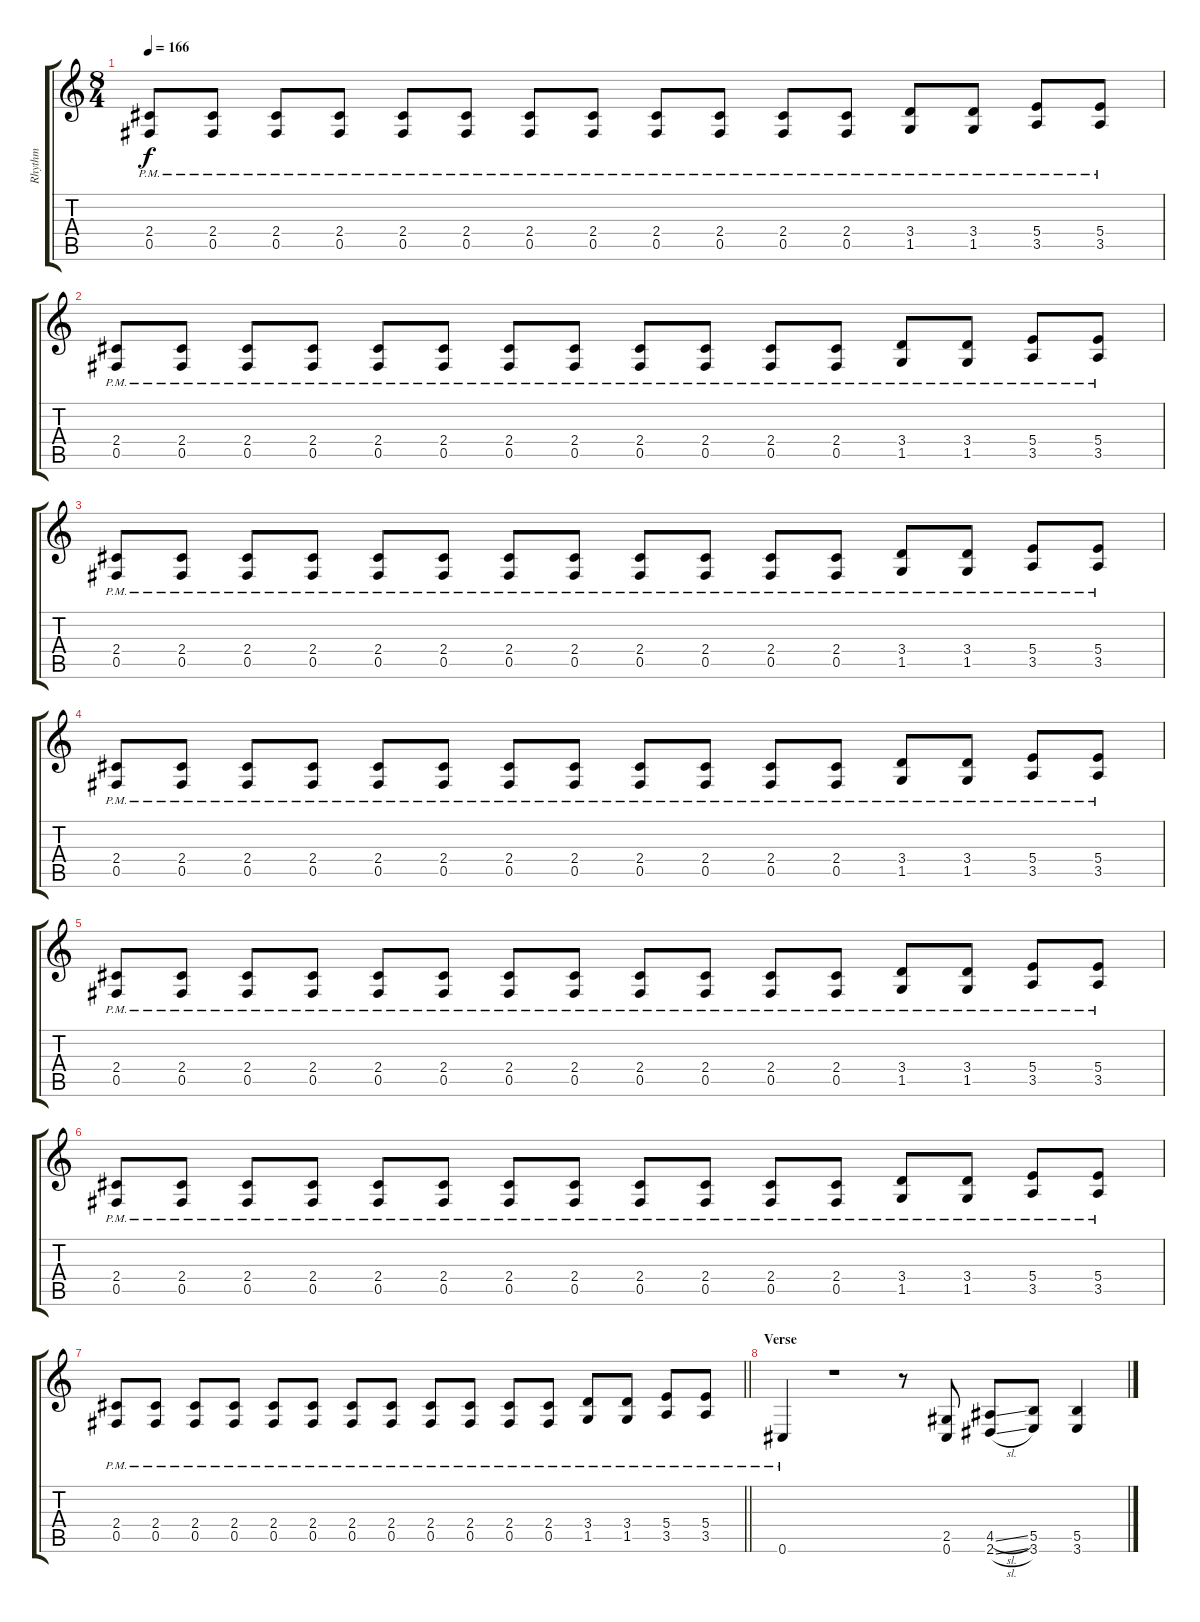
\track ("Rhythm" "Rhythm") {instrument distortionguitar}
\staff {score tabs}
\tuning (Db4 Ab3 E3 B2 Gb2 Db2) {hide}
\ts (8 4)
\tempo 166
\clef g2
\ks c
(2.4{pm} 0.5{pm}).8{dy f} (2.4{pm} 0.5{pm}).8 (2.4{pm} 0.5{pm}).8 (2.4{pm} 0.5{pm}).8 (2.4{pm} 0.5{pm}).8 (2.4{pm} 0.5{pm}).8 (2.4{pm} 0.5{pm}).8 (2.4{pm} 0.5{pm}).8 (2.4{pm} 0.5{pm}).8 (2.4{pm} 0.5{pm}).8 (2.4{pm} 0.5{pm}).8 (2.4{pm} 0.5{pm}).8 (3.4{pm} 1.5{pm}).8 (3.4{pm} 1.5{pm}).8 (5.4{pm} 3.5{pm}).8 (5.4{pm} 3.5{pm}).8 |
(2.4{pm} 0.5{pm}).8 (2.4{pm} 0.5{pm}).8 (2.4{pm} 0.5{pm}).8 (2.4{pm} 0.5{pm}).8 (2.4{pm} 0.5{pm}).8 (2.4{pm} 0.5{pm}).8 (2.4{pm} 0.5{pm}).8 (2.4{pm} 0.5{pm}).8 (2.4{pm} 0.5{pm}).8 (2.4{pm} 0.5{pm}).8 (2.4{pm} 0.5{pm}).8 (2.4{pm} 0.5{pm}).8 (3.4{pm} 1.5{pm}).8 (3.4{pm} 1.5{pm}).8 (5.4{pm} 3.5{pm}).8 (5.4{pm} 3.5{pm}).8 |
(2.4{pm} 0.5{pm}).8 (2.4{pm} 0.5{pm}).8 (2.4{pm} 0.5{pm}).8 (2.4{pm} 0.5{pm}).8 (2.4{pm} 0.5{pm}).8 (2.4{pm} 0.5{pm}).8 (2.4{pm} 0.5{pm}).8 (2.4{pm} 0.5{pm}).8 (2.4{pm} 0.5{pm}).8 (2.4{pm} 0.5{pm}).8 (2.4{pm} 0.5{pm}).8 (2.4{pm} 0.5{pm}).8 (3.4{pm} 1.5{pm}).8 (3.4{pm} 1.5{pm}).8 (5.4{pm} 3.5{pm}).8 (5.4{pm} 3.5{pm}).8 |
(2.4{pm} 0.5{pm}).8 (2.4{pm} 0.5{pm}).8 (2.4{pm} 0.5{pm}).8 (2.4{pm} 0.5{pm}).8 (2.4{pm} 0.5{pm}).8 (2.4{pm} 0.5{pm}).8 (2.4{pm} 0.5{pm}).8 (2.4{pm} 0.5{pm}).8 (2.4{pm} 0.5{pm}).8 (2.4{pm} 0.5{pm}).8 (2.4{pm} 0.5{pm}).8 (2.4{pm} 0.5{pm}).8 (3.4{pm} 1.5{pm}).8 (3.4{pm} 1.5{pm}).8 (5.4{pm} 3.5{pm}).8 (5.4{pm} 3.5{pm}).8 |
(2.4{pm} 0.5{pm}).8 (2.4{pm} 0.5{pm}).8 (2.4{pm} 0.5{pm}).8 (2.4{pm} 0.5{pm}).8 (2.4{pm} 0.5{pm}).8 (2.4{pm} 0.5{pm}).8 (2.4{pm} 0.5{pm}).8 (2.4{pm} 0.5{pm}).8 (2.4{pm} 0.5{pm}).8 (2.4{pm} 0.5{pm}).8 (2.4{pm} 0.5{pm}).8 (2.4{pm} 0.5{pm}).8 (3.4{pm} 1.5{pm}).8 (3.4{pm} 1.5{pm}).8 (5.4{pm} 3.5{pm}).8 (5.4{pm} 3.5{pm}).8 |
(2.4{pm} 0.5{pm}).8 (2.4{pm} 0.5{pm}).8 (2.4{pm} 0.5{pm}).8 (2.4{pm} 0.5{pm}).8 (2.4{pm} 0.5{pm}).8 (2.4{pm} 0.5{pm}).8 (2.4{pm} 0.5{pm}).8 (2.4{pm} 0.5{pm}).8 (2.4{pm} 0.5{pm}).8 (2.4{pm} 0.5{pm}).8 (2.4{pm} 0.5{pm}).8 (2.4{pm} 0.5{pm}).8 (3.4{pm} 1.5{pm}).8 (3.4{pm} 1.5{pm}).8 (5.4{pm} 3.5{pm}).8 (5.4{pm} 3.5{pm}).8 |
\barLineRight lightlight
(2.4{pm} 0.5{pm}).8 (2.4{pm} 0.5{pm}).8 (2.4{pm} 0.5{pm}).8 (2.4{pm} 0.5{pm}).8 (2.4{pm} 0.5{pm}).8 (2.4{pm} 0.5{pm}).8 (2.4{pm} 0.5{pm}).8 (2.4{pm} 0.5{pm}).8 (2.4{pm} 0.5{pm}).8 (2.4{pm} 0.5{pm}).8 (2.4{pm} 0.5{pm}).8 (2.4{pm} 0.5{pm}).8 (3.4{pm} 1.5{pm}).8 (3.4{pm} 1.5{pm}).8 (5.4{pm} 3.5{pm}).8 (5.4{pm} 3.5{pm}).8 |
\section ("" "Verse")
0.6{pm}.4 r.1 r.8 (2.5 0.6).8 (4.5{sl} 2.6{sl}).8 (5.5 3.6).8 (5.5 3.6).4
